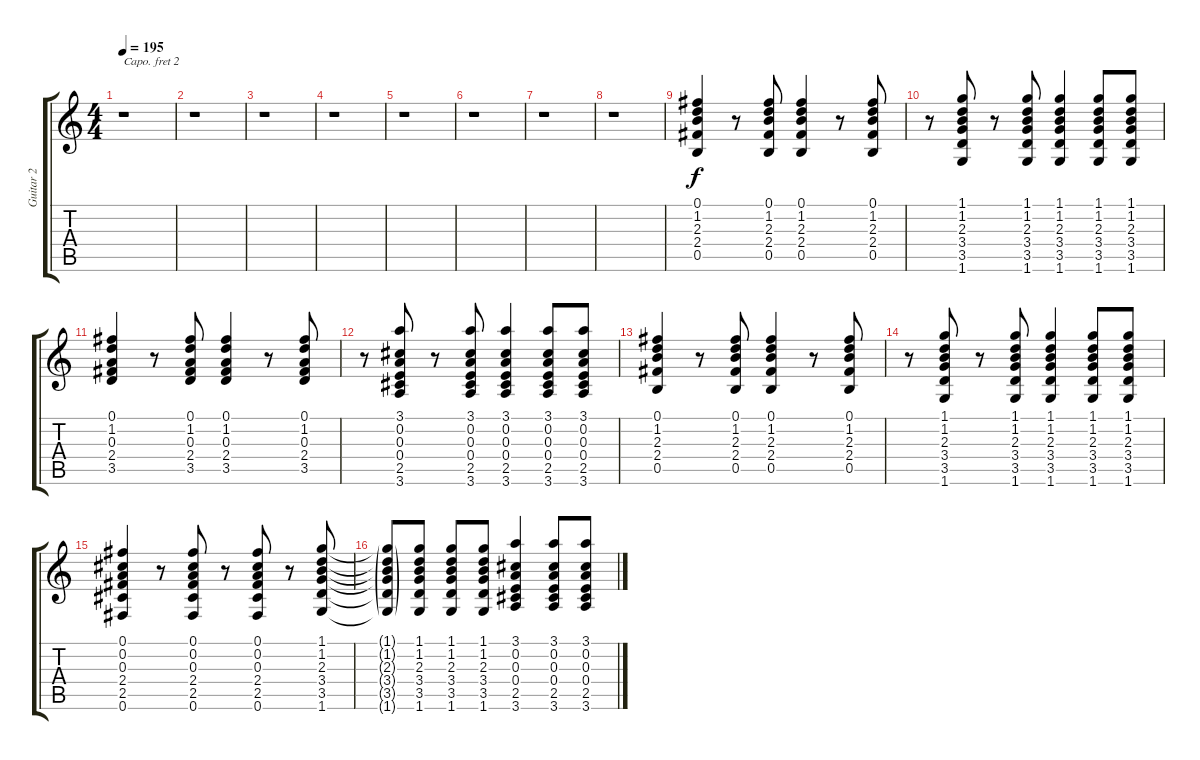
\track ("Guitar 2" "Guitar 2") {instrument distortionguitar}
\staff {score tabs}
\capo 2
\tuning (E4 B3 G3 D3 A2 E2) {hide}
\ts (4 4)
\tempo 195
\clef g2
\ks c
r.1{dy f} |
r.1 |
r.1 |
r.1 |
r.1 |
r.1 |
r.1 |
r.1 |
(0.1 1.2 2.3 2.4 0.5).4 r.8 (0.1 1.2 2.3 2.4 0.5).8 (0.1 1.2 2.3 2.4 0.5).4 r.8 (0.1 1.2 2.3 2.4 0.5).8 |
r.8 (1.1 1.2 2.3 3.4 3.5 1.6).8 r.8 (1.1 1.2 2.3 3.4 3.5 1.6).8 (1.1 1.2 2.3 3.4 3.5 1.6).4 (1.1 1.2 2.3 3.4 3.5 1.6).8 (1.1 1.2 2.3 3.4 3.5 1.6).8 |
(0.1 1.2 0.3 2.4 3.5).4 r.8 (0.1 1.2 0.3 2.4 3.5).8 (0.1 1.2 0.3 2.4 3.5).4 r.8 (0.1 1.2 0.3 2.4 3.5).8 |
r.8 (3.1 0.2 0.3 0.4 2.5 3.6).8 r.8 (3.1 0.2 0.3 0.4 2.5 3.6).8 (3.1 0.2 0.3 0.4 2.5 3.6).4 (3.1 0.2 0.3 0.4 2.5 3.6).8 (3.1 0.2 0.3 0.4 2.5 3.6).8 |
(0.1 1.2 2.3 2.4 0.5).4 r.8 (0.1 1.2 2.3 2.4 0.5).8 (0.1 1.2 2.3 2.4 0.5).4 r.8 (0.1 1.2 2.3 2.4 0.5).8 |
r.8 (1.1 1.2 2.3 3.4 3.5 1.6).8 r.8 (1.1 1.2 2.3 3.4 3.5 1.6).8 (1.1 1.2 2.3 3.4 3.5 1.6).4 (1.1 1.2 2.3 3.4 3.5 1.6).8 (1.1 1.2 2.3 3.4 3.5 1.6).8 |
(0.1 0.2 0.3 2.4 2.5 0.6).4 r.8 (0.1 0.2 0.3 2.4 2.5 0.6).8 r.8 (0.1 0.2 0.3 2.4 2.5 0.6).8 r.8 (1.1 1.2 2.3 3.4 3.5 1.6).8 |
(1.1{g t} 1.2{g t} 2.3{g t} 3.4{g t} 3.5{g t} 1.6{g t}).8 (1.1 1.2 2.3 3.4 3.5 1.6).8 (1.1 1.2 2.3 3.4 3.5 1.6).8 (1.1 1.2 2.3 3.4 3.5 1.6).8 (3.1 0.2 0.3 0.4 2.5 3.6).4 (3.1 0.2 0.3 0.4 2.5 3.6).8 (3.1 0.2 0.3 0.4 2.5 3.6).8
